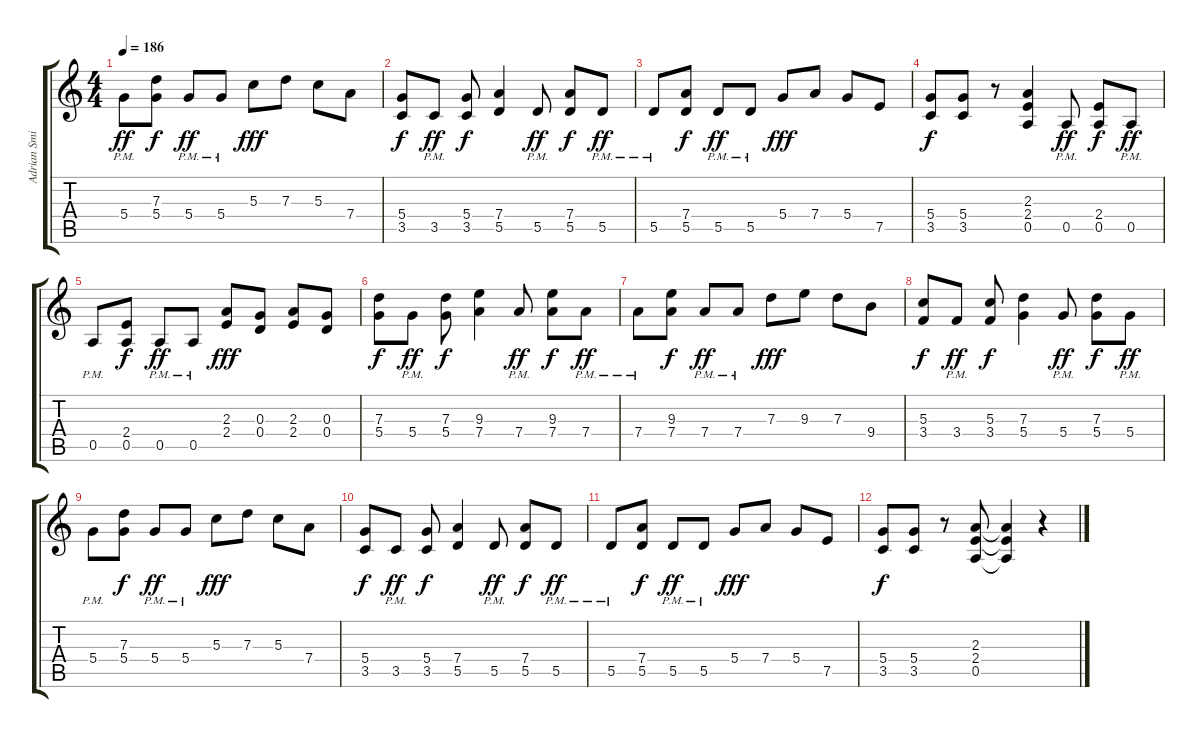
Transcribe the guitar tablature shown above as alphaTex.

\track ("Adrian Smith" "Adrian Smi") {instrument distortionguitar}
\staff {score tabs}
\tuning (E4 B3 G3 D3 A2 E2) {hide}
\ts (4 4)
\tempo 186
\clef g2
\ks c
5.4{pm}.8{dy ff} (7.3 5.4).8{dy f} 5.4{pm}.8{dy ff} 5.4{pm}.8 5.3.8{dy fff} 7.3.8 5.3.8 7.4.8 |
(5.4 3.5).8{dy f} 3.5{pm}.8{dy ff} (5.4 3.5).8{dy f} (7.4 5.5).4 5.5{pm}.8{dy ff} (7.4 5.5).8{dy f} 5.5{pm}.8{dy ff} |
5.5{pm}.8 (7.4 5.5).8{dy f} 5.5{pm}.8{dy ff} 5.5{pm}.8 5.4.8{dy fff} 7.4.8 5.4.8 7.5.8 |
(5.4 3.5).8{dy f} (5.4 3.5).8 r.8 (2.3 2.4 0.5).4 0.5{pm}.8{dy ff} (2.4 0.5).8{dy f} 0.5{pm}.8{dy ff} |
0.5{pm}.8 (2.4 0.5).8{dy f} 0.5{pm}.8{dy ff} 0.5{pm}.8 (2.3 2.4).8{dy fff} (0.3 0.4).8 (2.3 2.4).8 (0.3 0.4).8 |
(7.3 5.4).8{dy f} 5.4{pm}.8{dy ff} (7.3 5.4).8{dy f} (9.3 7.4).4 7.4{pm}.8{dy ff} (9.3 7.4).8{dy f} 7.4{pm}.8{dy ff} |
7.4{pm}.8 (9.3 7.4).8{dy f} 7.4{pm}.8{dy ff} 7.4{pm}.8 7.3.8{dy fff} 9.3.8 7.3.8 9.4.8 |
(5.3 3.4).8{dy f} 3.4{pm}.8{dy ff} (5.3 3.4).8{dy f} (7.3 5.4).4 5.4{pm}.8{dy ff} (7.3 5.4).8{dy f} 5.4{pm}.8{dy ff} |
5.4{pm}.8 (7.3 5.4).8{dy f} 5.4{pm}.8{dy ff} 5.4{pm}.8 5.3.8{dy fff} 7.3.8 5.3.8 7.4.8 |
(5.4 3.5).8{dy f} 3.5{pm}.8{dy ff} (5.4 3.5).8{dy f} (7.4 5.5).4 5.5{pm}.8{dy ff} (7.4 5.5).8{dy f} 5.5{pm}.8{dy ff} |
5.5{pm}.8 (7.4 5.5).8{dy f} 5.5{pm}.8{dy ff} 5.5{pm}.8 5.4.8{dy fff} 7.4.8 5.4.8 7.5.8 |
(5.4 3.5).8{dy f} (5.4 3.5).8 r.8 (2.3 2.4 0.5).8 (2.3{t} 2.4{t} 0.5{t}).4 r.4
